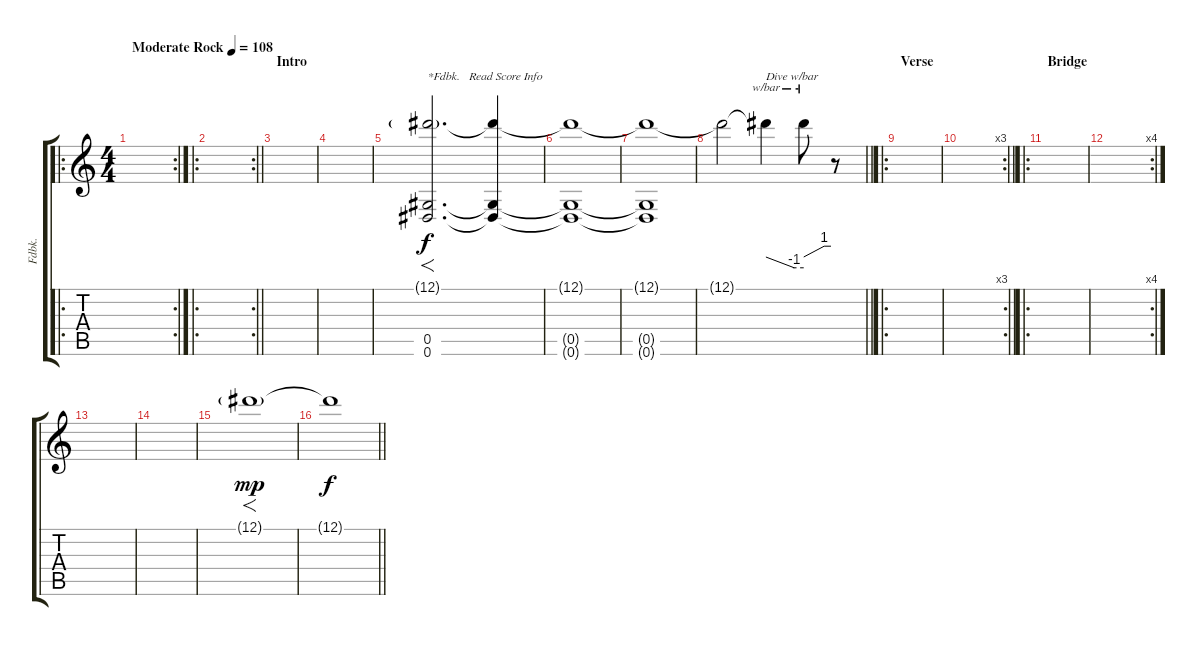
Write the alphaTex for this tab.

\track ("Fdbk." "Fdbk.") {instrument distortionguitar}
\staff {score tabs}
\tuning (Eb4 Bb3 Gb3 Db3 Ab2 Eb2) {hide}
\ro
\rc 2
\ts (4 4)
\tempo (108 "Moderate Rock")
\clef g2
\ks c
|
\ro
\rc 2
\barLineRight lightlight
|
\section ("" "Intro")
|
|
(12.1{g} 0.5 0.6).2{f d txt "*Fdbk.   Read Score Info"} (12.1{t} 0.5{t} 0.6{t}).4{dy f} |
(12.1{t} 0.5{t} 0.6{t}).1 |
(12.1{t} 0.5{t} 0.6{t}).1 |
\barLineRight lightlight
12.1{t}.2 12.1{t}.4{tbe (custom default 0 0 45 -4 60 -4) txt "Dive w/bar"} 12.1{t}.8{tbe (custom default 0 0 45 4 60 4)} r.8 |
\ro
\section ("" "Verse")
|
\rc 3
\barLineRight lightlight
|
\ro
\section ("" "Bridge")
|
\rc 4
|
|
|
12.1{g}.1{f dy mp} |
\barLineRight lightlight
12.1{t}.1{dy f}
